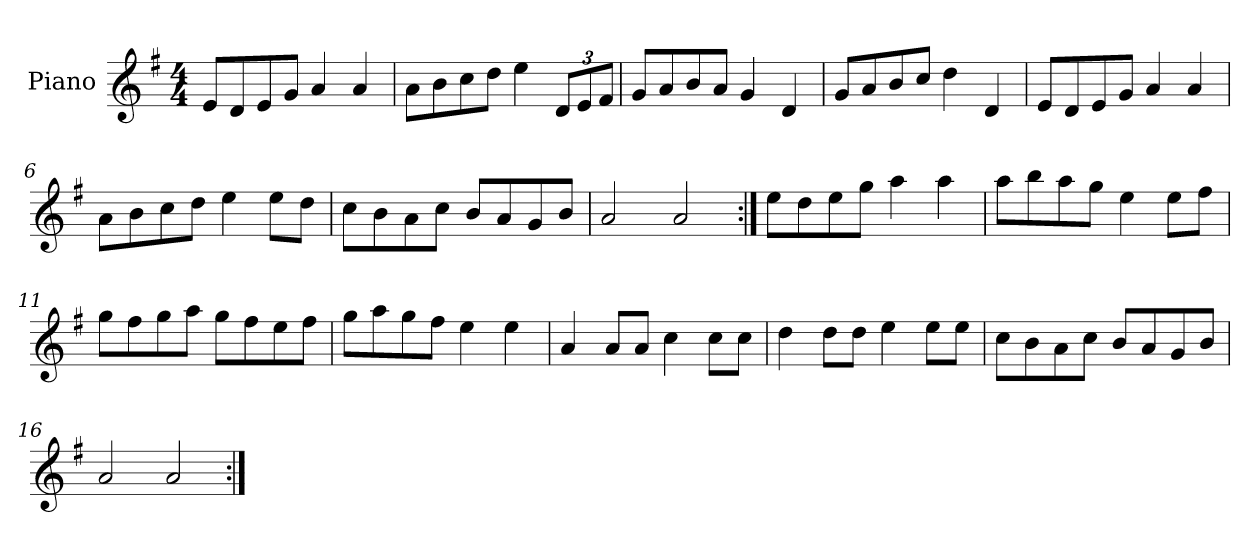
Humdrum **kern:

**kern
*part1
*staff1
*I"Piano
*I'Pno
*clefG2
*k[f#]
*A:dor
*M4/4
=1
8e/L
8d/
8e/
8g/J
4a/
4a/
=2
8a\L
8b\
8cc\
8dd\J
4ee\
12d/L
12e/
12f#/J
=3
8g/L
8a/
8b/
8a/J
4g/
4d/
=4
8g/L
8a/
8b/
8cc/J
4dd\
4d/
!!LO:LB:g=z
=5
8e/L
8d/
8e/
8g/J
4a/
4a/
=6
8a\L
8b\
8cc\
8dd\J
4ee\
8ee\L
8dd\J
=7
8cc\L
8b\
8a\
8cc\J
8b/L
8a/
8g/
8b/J
=8
2a/
2a/
=9:|!
8ee\L
8dd\
8ee\
8gg\J
4aa\
4aa\
!!LO:LB:g=z
=10
8aa\L
8bb\
8aa\
8gg\J
4ee\
8ee\L
8ff#\J
=11
8gg\L
8ff#\
8gg\
8aa\J
8gg\L
8ff#\
8ee\
8ff#\J
=12
8gg\L
8aa\
8gg\
8ff#\J
4ee\
4ee\
=13
4a/
8a/L
8a/J
4cc\
8cc\L
8cc\J
=14
4dd\
8dd\L
8dd\J
4ee\
8ee\L
8ee\J
!!LO:LB:g=z
=15
8cc\L
8b\
8a\
8cc\J
8b/L
8a/
8g/
8b/J
=16
2a/
2a/
=:|!
*-
